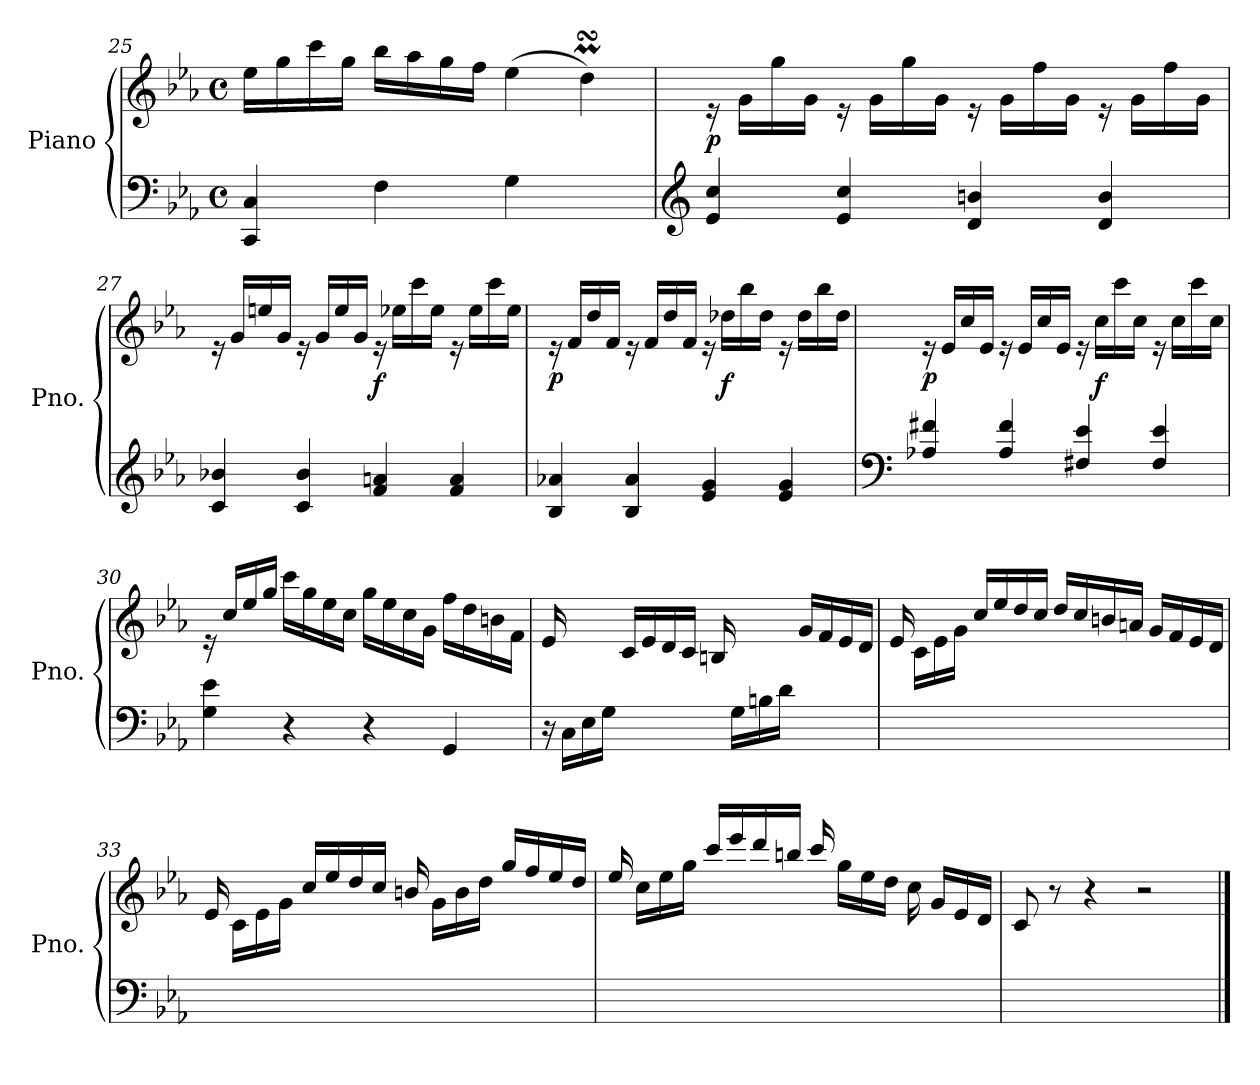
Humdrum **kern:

**kern	**kern	**dynam
*part1	*part1	*part1
*staff2	*staff1	*staff1/2
*I"Piano	*	*
*I'Pno.	*	*
*clefF4	*clefG2	*
*k[b-e-a-]	*k[b-e-a-]	*
*M4/4	*M4/4	*
*met(c)	*met(c)	*
=25	=25	=25
4CC/ 4C/	16ee-\LL	.
.	16gg\	.
.	16ccc\	.
.	16gg\JJ	.
4F\	16bb-\LL	.
.	16aa-\	.
.	16gg\	.
.	16ff\JJ	.
4G\	(>4ee-\	.
4ryy	4ddmsSsS\)	.
=26	=26	=26
*clefG2	*	*
*^	*	*
!	!	!	!LO:DY:b
4e-/ 4cc/	1ryy	16re	p
.	.	16g\LL	.
.	.	16gg\	.
.	.	16g\JJ	.
4e-/ 4cc/	.	16re	.
.	.	16g\LL	.
.	.	16gg\	.
.	.	16g\JJ	.
4d/ 4bn/	.	16re	.
.	.	16g\LL	.
.	.	16ff\	.
.	.	16g\JJ	.
4d/ 4b/	.	16re	.
.	.	16g\LL	.
.	.	16ff\	.
.	.	16g\JJ	.
!!LO:LB:g=z
=27	=27	=27	=27
4c/ 4b-X/	1ryy	16re	.
.	.	16g/LL	.
.	.	16een/	.
.	.	16g/JJ	.
4c/ 4b-/	.	16re	.
.	.	16g/LL	.
.	.	16ee/	.
.	.	16g/JJ	.
!	!	!	!LO:DY:b
4f/ 4an/	.	16re	f
.	.	16ee-X\LL	.
.	.	16ccc\	.
.	.	16ee-\JJ	.
4f/ 4a/	.	16re	.
.	.	16ee-\LL	.
.	.	16ccc\	.
.	.	16ee-\JJ	.
=28	=28	=28	=28
!	!	!	!LO:DY:b
4B-/ 4a-X/	1ryy	16re	p
.	.	16f/LL	.
.	.	16dd/	.
.	.	16f/JJ	.
4B-/ 4a-/	.	16re	.
.	.	16f/LL	.
.	.	16dd/	.
.	.	16f/JJ	.
4e-/ 4g/	.	16re	.
!	!	!	!LO:DY:b
.	.	16dd-X\LL	f
.	.	16bb-\	.
.	.	16dd-\JJ	.
4e-/ 4g/	.	16re	.
.	.	16dd-\LL	.
.	.	16bb-\	.
.	.	16dd-\JJ	.
=29	=29	=29	=29
*clefF4	*	*	*
!	!	!	!LO:DY:b
4A-X/ 4f#X/	1ryy	16re	p
.	.	16e-/LL	.
.	.	16cc/	.
.	.	16e-/JJ	.
4A-/ 4f#/	.	16re	.
.	.	16e-/LL	.
.	.	16cc/	.
.	.	16e-/JJ	.
4F#X/ 4e-/	.	16re	.
!	!	!	!LO:DY:b
.	.	16cc\LL	f
.	.	16ccc\	.
.	.	16cc\JJ	.
4F#/ 4e-/	.	16re	.
.	.	16cc\LL	.
.	.	16ccc\	.
.	.	16cc\JJ	.
!!LO:LB:g=z
=30	=30	=30	=30
4G\ 4e-\	4ryy	16re	.
.	.	16cc/LL	.
.	.	16ee-/	.
.	.	16gg/JJ	.
2.ryy	4r	16ccc\LL	.
.	.	16gg\	.
.	.	16ee-\	.
.	.	16cc\JJ	.
.	4r	16gg\LL	.
.	.	16ee-\	.
.	.	16cc\	.
.	.	16g\JJ	.
.	4GG/	16ff\LL	.
.	.	16dd\	.
.	.	16bn\	.
.	.	16f\JJ	.
*v	*v	*	*
=31	=31	=31
16r	16e-/	.
16C\LL	16ryy	.
16E-\	16ryy	.
16G\JJ	16ryy	.
4ryy	16c/LL	.
.	16e-/	.
.	16d/	.
.	16c/JJ	.
16ryy	16Bn/	.
16G\LL	16ryy	.
16Bn\	16ryy	.
16d\JJ	16ryy	.
4ryy	16g/LL	.
.	16f/	.
.	16e-/	.
.	16d/JJ	.
=32	=32	=32
1ryy	16e-/	.
.	16c\LL	.
.	16e-\	.
.	16g\JJ	.
.	16cc/LL	.
.	16ee-/	.
.	16dd/	.
.	16cc/JJ	.
.	16dd/LL	.
.	16cc/	.
.	16bn/	.
.	16an/JJ	.
.	16g/LL	.
.	16f/	.
.	16e-/	.
.	16d/JJ	.
!!LO:LB:g=z
=33	=33	=33
1ryy	16e-/	.
.	16c\LL	.
.	16e-\	.
.	16g\JJ	.
.	16cc/LL	.
.	16ee-/	.
.	16dd/	.
.	16cc/JJ	.
.	16bn/	.
.	16g\LL	.
.	16b\	.
.	16dd\JJ	.
.	16gg/LL	.
.	16ff/	.
.	16ee-/	.
.	16dd/JJ	.
=34	=34	=34
1ryy	16ee-/	.
.	16cc\LL	.
.	16ee-\	.
.	16gg\JJ	.
.	16ccc/LL	.
.	16eee-/	.
.	16ddd/	.
.	16bbn/JJ	.
.	16ccc/	.
.	16gg\LL	.
.	16ee-\	.
.	16dd\JJ	.
.	16cc\	.
.	16g/LL	.
.	16e-/	.
.	16d/JJ	.
=35	=35	=35
1ryy	8c/	.
.	8r	.
.	4r	.
.	2r	.
==	==	==
*-	*-	*-
